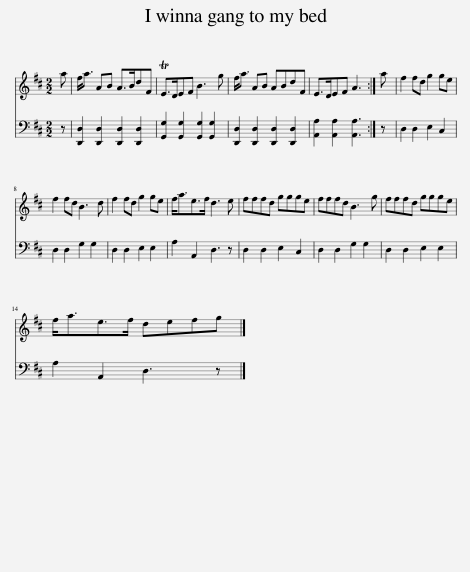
X:1
%%score 1 2
L:1/8
M:2/2
I:linebreak $
K:D
V:1 treble
V:2 bass
V:1
 a | f<a AB A>BdF | TE>DEF B3 g | f<a AB ABdF | E>DEF A3 :| %5
 a | f2 fd g2 ge |$ f2 fd B3 d | f2 fd g2 ge | f<ae>f d3 e | %10
 fffd ggge | fffd B3 g | fffd ggge |$ f<ae>f defg |] %14
V:2
 z | [D,,D,]2 [D,,D,]2 [D,,D,]2 [D,,D,]2 | [G,,G,]2 [G,,G,]2 [G,,G,]2 [G,,G,]2 | [D,,D,]2 [D,,D,]2 [D,,D,]2 [D,,D,]2 | [A,,A,]2 [A,,A,]2 [A,,A,]3 :| %5
 z | D,2 D,2 E,2 C,2 |$ D,2 D,2 G,2 G,2 | D,2 D,2 E,2 E,2 | A,2 A,,2 D,3 z | %10
 D,2 D,2 E,2 C,2 | D,2 D,2 G,2 G,2 | D,2 D,2 E,2 E,2 |$ A,2 A,,2 D,3 z |] %14
